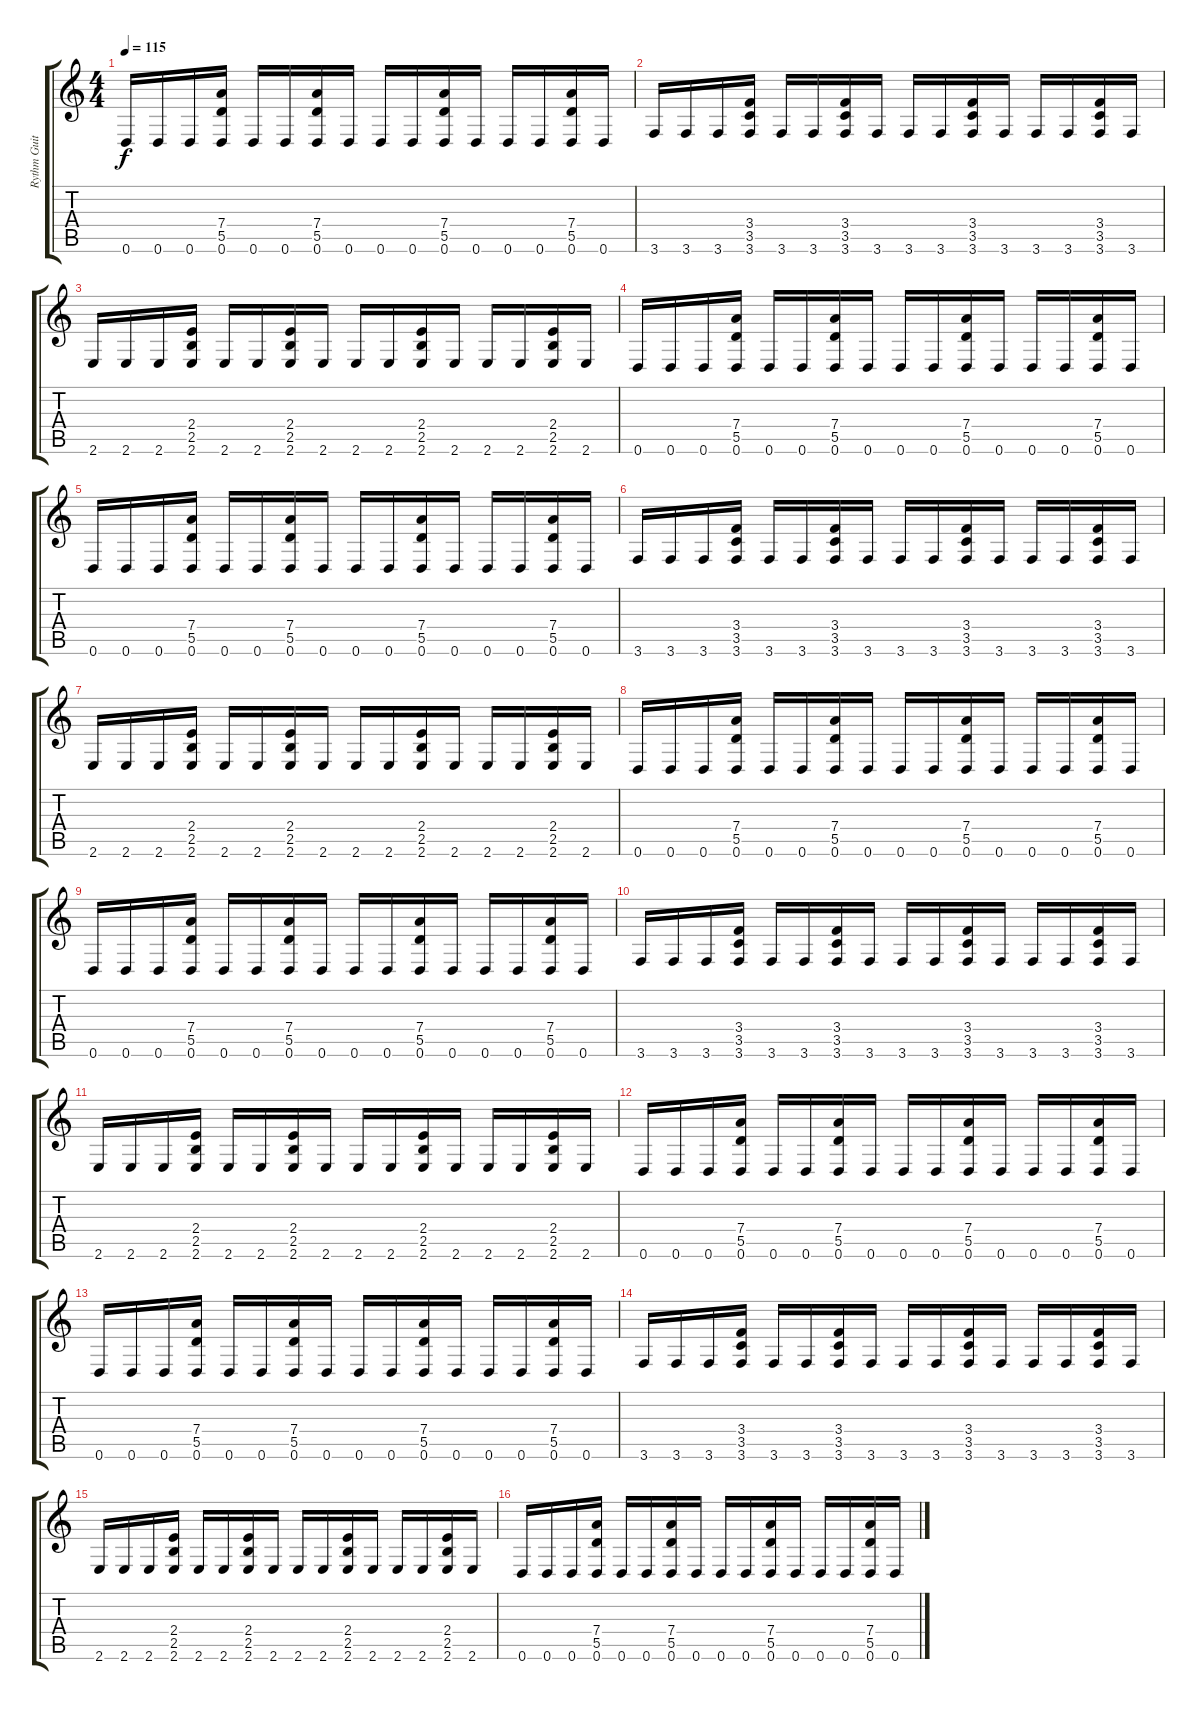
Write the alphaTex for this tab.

\track ("Rythm Guitar (Right)" "Rythm Guit") {instrument distortionguitar}
\staff {score tabs}
\tuning (E4 B3 G3 D3 A2 D2) {hide}
\ts (4 4)
\tempo 115
\clef g2
\ks c
0.6.16{dy f} 0.6.16 0.6.16 (7.4 5.5 0.6).16 0.6.16 0.6.16 (7.4 5.5 0.6).16 0.6.16 0.6.16 0.6.16 (7.4 5.5 0.6).16 0.6.16 0.6.16 0.6.16 (7.4 5.5 0.6).16 0.6.16 |
3.6.16 3.6.16 3.6.16 (3.4 3.5 3.6).16 3.6.16 3.6.16 (3.4 3.5 3.6).16 3.6.16 3.6.16 3.6.16 (3.4 3.5 3.6).16 3.6.16 3.6.16 3.6.16 (3.4 3.5 3.6).16 3.6.16 |
2.6.16 2.6.16 2.6.16 (2.4 2.5 2.6).16 2.6.16 2.6.16 (2.4 2.5 2.6).16 2.6.16 2.6.16 2.6.16 (2.4 2.5 2.6).16 2.6.16 2.6.16 2.6.16 (2.4 2.5 2.6).16 2.6.16 |
0.6.16 0.6.16 0.6.16 (7.4 5.5 0.6).16 0.6.16 0.6.16 (7.4 5.5 0.6).16 0.6.16 0.6.16 0.6.16 (7.4 5.5 0.6).16 0.6.16 0.6.16 0.6.16 (7.4 5.5 0.6).16 0.6.16 |
0.6.16 0.6.16 0.6.16 (7.4 5.5 0.6).16 0.6.16 0.6.16 (7.4 5.5 0.6).16 0.6.16 0.6.16 0.6.16 (7.4 5.5 0.6).16 0.6.16 0.6.16 0.6.16 (7.4 5.5 0.6).16 0.6.16 |
3.6.16 3.6.16 3.6.16 (3.4 3.5 3.6).16 3.6.16 3.6.16 (3.4 3.5 3.6).16 3.6.16 3.6.16 3.6.16 (3.4 3.5 3.6).16 3.6.16 3.6.16 3.6.16 (3.4 3.5 3.6).16 3.6.16 |
2.6.16 2.6.16 2.6.16 (2.4 2.5 2.6).16 2.6.16 2.6.16 (2.4 2.5 2.6).16 2.6.16 2.6.16 2.6.16 (2.4 2.5 2.6).16 2.6.16 2.6.16 2.6.16 (2.4 2.5 2.6).16 2.6.16 |
0.6.16 0.6.16 0.6.16 (7.4 5.5 0.6).16 0.6.16 0.6.16 (7.4 5.5 0.6).16 0.6.16 0.6.16 0.6.16 (7.4 5.5 0.6).16 0.6.16 0.6.16 0.6.16 (7.4 5.5 0.6).16 0.6.16 |
0.6.16 0.6.16 0.6.16 (7.4 5.5 0.6).16 0.6.16 0.6.16 (7.4 5.5 0.6).16 0.6.16 0.6.16 0.6.16 (7.4 5.5 0.6).16 0.6.16 0.6.16 0.6.16 (7.4 5.5 0.6).16 0.6.16 |
3.6.16 3.6.16 3.6.16 (3.4 3.5 3.6).16 3.6.16 3.6.16 (3.4 3.5 3.6).16 3.6.16 3.6.16 3.6.16 (3.4 3.5 3.6).16 3.6.16 3.6.16 3.6.16 (3.4 3.5 3.6).16 3.6.16 |
2.6.16 2.6.16 2.6.16 (2.4 2.5 2.6).16 2.6.16 2.6.16 (2.4 2.5 2.6).16 2.6.16 2.6.16 2.6.16 (2.4 2.5 2.6).16 2.6.16 2.6.16 2.6.16 (2.4 2.5 2.6).16 2.6.16 |
0.6.16 0.6.16 0.6.16 (7.4 5.5 0.6).16 0.6.16 0.6.16 (7.4 5.5 0.6).16 0.6.16 0.6.16 0.6.16 (7.4 5.5 0.6).16 0.6.16 0.6.16 0.6.16 (7.4 5.5 0.6).16 0.6.16 |
0.6.16 0.6.16 0.6.16 (7.4 5.5 0.6).16 0.6.16 0.6.16 (7.4 5.5 0.6).16 0.6.16 0.6.16 0.6.16 (7.4 5.5 0.6).16 0.6.16 0.6.16 0.6.16 (7.4 5.5 0.6).16 0.6.16 |
3.6.16 3.6.16 3.6.16 (3.4 3.5 3.6).16 3.6.16 3.6.16 (3.4 3.5 3.6).16 3.6.16 3.6.16 3.6.16 (3.4 3.5 3.6).16 3.6.16 3.6.16 3.6.16 (3.4 3.5 3.6).16 3.6.16 |
2.6.16 2.6.16 2.6.16 (2.4 2.5 2.6).16 2.6.16 2.6.16 (2.4 2.5 2.6).16 2.6.16 2.6.16 2.6.16 (2.4 2.5 2.6).16 2.6.16 2.6.16 2.6.16 (2.4 2.5 2.6).16 2.6.16 |
0.6.16 0.6.16 0.6.16 (7.4 5.5 0.6).16 0.6.16 0.6.16 (7.4 5.5 0.6).16 0.6.16 0.6.16 0.6.16 (7.4 5.5 0.6).16 0.6.16 0.6.16 0.6.16 (7.4 5.5 0.6).16 0.6.16
